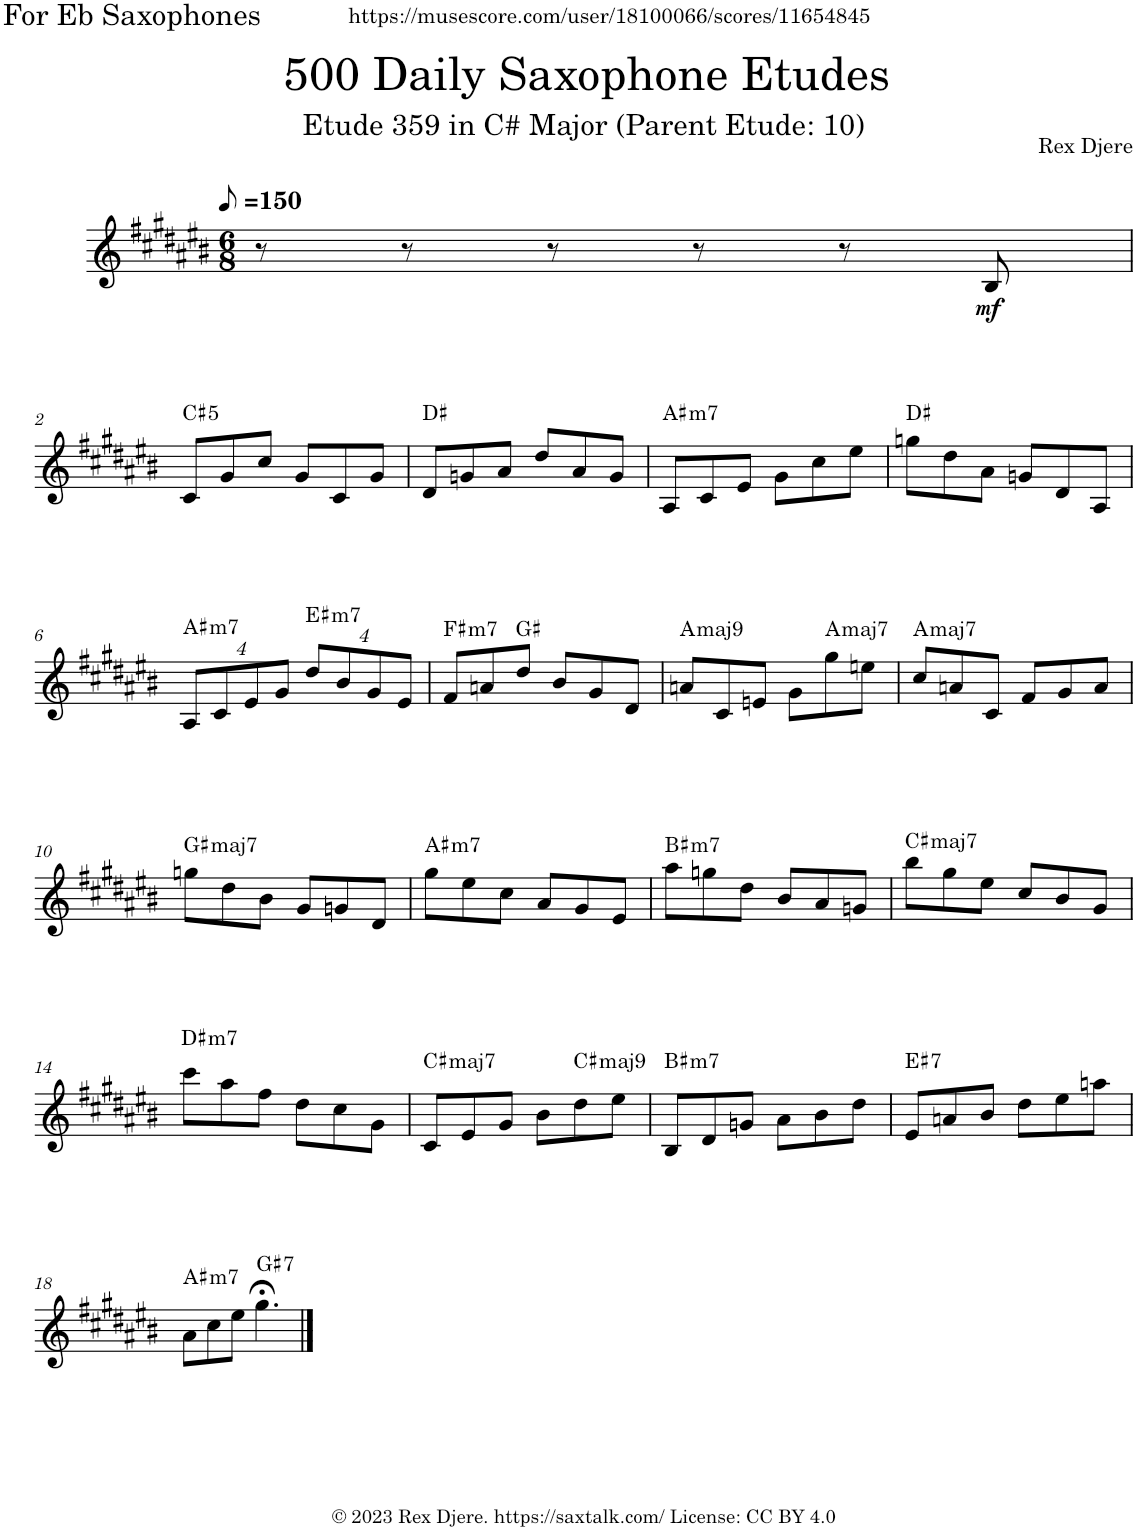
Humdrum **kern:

**kern	**dynam	**harte
*part1	*part1	*part1
*staff1	*staff1	*
*I"Alto Saxophone	*	*
*I'A. Sax.	*	*
*clefG2	*	*
*Trd5c9	*	*
*k[f#c#g#d#a#e#b#]	*	*
*M6/8	*	*
*MM75	*	*
=1	=1	=1
8r	.	.
8r	.	.
8r	.	.
8r	.	.
8r	.	.
!	!LO:DY:b	!
8B#/	mf	.
!!LO:LB:g=z
=2	=2	=2
*k[f#c#g#d#a#e#b#]	*	*
!	!	!LO:H:kt=5
8c#/L	.	C#:(1,5)
8g#/	.	.
8cc#/J	.	.
8g#/L	.	.
8c#/	.	.
8g#/J	.	.
=3	=3	=3
8d#/L	.	D#:maj
8gn/	.	.
8a#/J	.	.
8dd#/L	.	.
8a#/	.	.
8g/J	.	.
=4	=4	=4
!	!	!LO:H:kt=m7
8A#/L	.	A#:min7
8c#/	.	.
8e#/J	.	.
8g#\L	.	.
8cc#\	.	.
8ee#\J	.	.
=5	=5	=5
8ggn\L	.	D#:maj
8dd#\	.	.
8a#\J	.	.
8gn/L	.	.
8d#/	.	.
8A#/J	.	.
!!LO:LB:g=z
=6	=6	=6
*Xbrackettup	*	*
!	!	!LO:H:kt=m7
32%3A#/L	.	A#:min7
32%3c#/	.	.
32%3e#/	.	.
32%3g#/J	.	.
!	!	!LO:H:kt=m7
32%3dd#/L	.	E#:min7
32%3b#/	.	.
32%3g#/	.	.
32%3e#/J	.	.
=7	=7	=7
!	!	!LO:H:kt=m7
8f#/L	.	F#:min7
8an/	.	.
8dd#/J	.	G#:maj
8b#/L	.	.
8g#/	.	.
8d#/J	.	.
=8	=8	=8
!	!	!LO:H:kt=maj9
8an/L	.	A:maj9
8c#/	.	.
8en/J	.	.
8g#\L	.	.
!	!	!LO:H:kt=maj7
8gg#\	.	A:maj7
8een\J	.	.
=9	=9	=9
!	!	!LO:H:kt=maj7
8cc#/L	.	A:maj7
8an/	.	.
8c#/J	.	.
8f#/L	.	.
8g#/	.	.
8a/J	.	.
!!LO:LB:g=z
=10	=10	=10
!	!	!LO:H:kt=maj7
8ggn\L	.	G#:maj7
8dd#\	.	.
8b#\J	.	.
8g#/L	.	.
8gn/	.	.
8d#/J	.	.
=11	=11	=11
!	!	!LO:H:kt=m7
8gg#\L	.	A#:min7
8ee#\	.	.
8cc#\J	.	.
8a#/L	.	.
8g#/	.	.
8e#/J	.	.
=12	=12	=12
!	!	!LO:H:kt=m7
8aa#\L	.	B#:min7
8ggn\	.	.
8dd#\J	.	.
8b#/L	.	.
8a#/	.	.
8gn/J	.	.
=13	=13	=13
!	!	!LO:H:kt=maj7
8bb#\L	.	C#:maj7
8gg#\	.	.
8ee#\J	.	.
8cc#/L	.	.
8b#/	.	.
8g#/J	.	.
!!LO:LB:g=z
=14	=14	=14
!	!	!LO:H:kt=m7
8ccc#\L	.	D#:min7
8aa#\	.	.
8ff#\J	.	.
8dd#\L	.	.
8cc#\	.	.
8g#\J	.	.
=15	=15	=15
!	!	!LO:H:kt=maj7
8c#/L	.	C#:maj7
8e#/	.	.
8g#/J	.	.
8b#\L	.	.
!	!	!LO:H:kt=maj9
8dd#\	.	C#:maj9
8ee#\J	.	.
=16	=16	=16
!	!	!LO:H:kt=m7
8B#/L	.	B#:min7
8d#/	.	.
8gn/J	.	.
8a#\L	.	.
8b#\	.	.
8dd#\J	.	.
=17	=17	=17
!	!	!LO:H:kt=7
8e#/L	.	E#:7
8an/	.	.
8b#/J	.	.
8dd#\L	.	.
8ee#\	.	.
8aan\J	.	.
!!LO:LB:g=z
=18	=18	=18
!	!	!LO:H:kt=m7
8a#\L	.	A#:min7
8cc#\	.	.
8ee#\J	.	.
!	!	!LO:H:kt=7
4.gg#;<\	.	G#:7
==	==	==
*-	*-	*-
